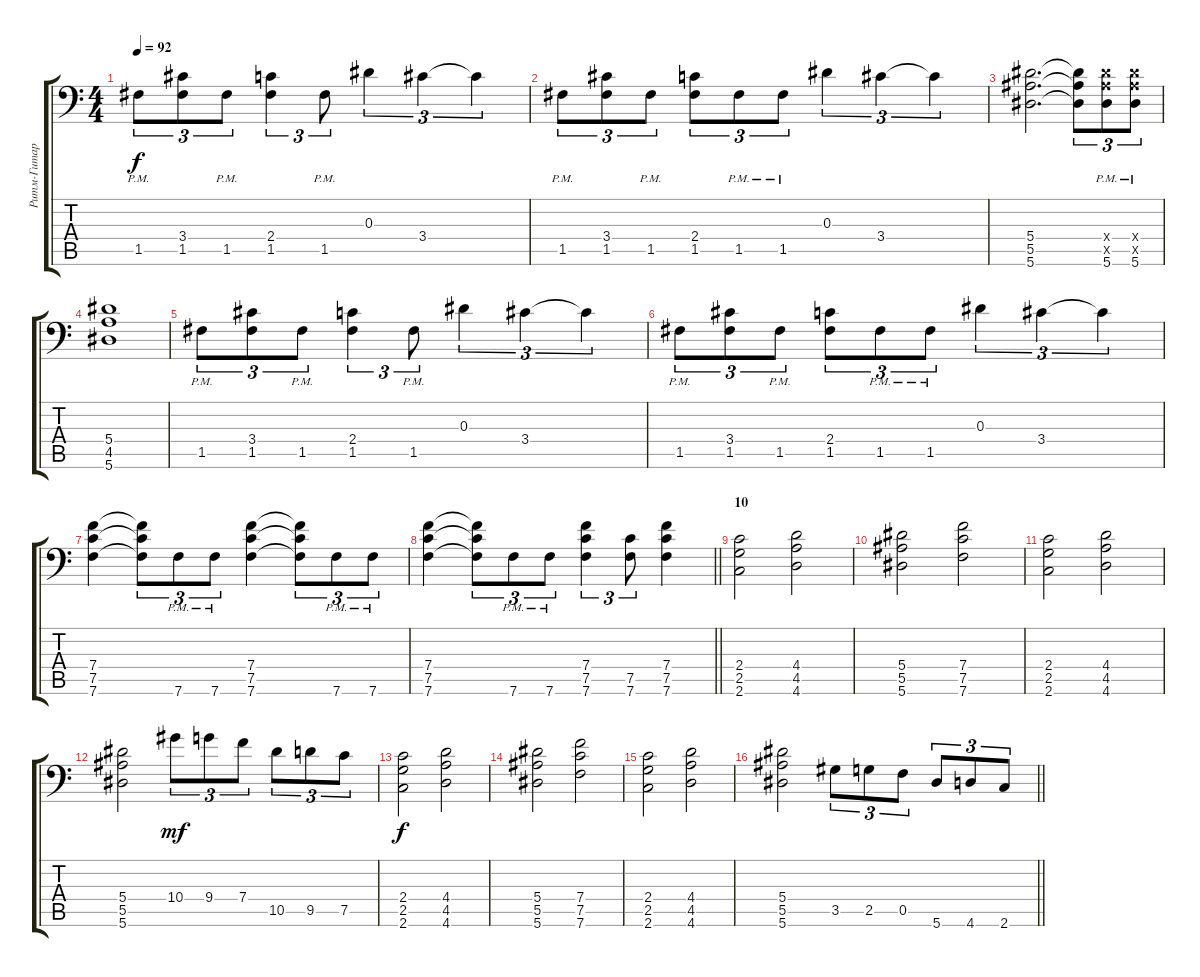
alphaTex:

\track ("Ритм-Гитара" "Ритм-Гитар") {instrument overdrivenguitar}
\staff {score tabs}
\tuning (C4 G3 Eb3 Bb2 F2 Bb1) {hide}
\ts (4 4)
\tempo 92
\clef f4
\ks c
1.5{pm}.8{tu (3 2) dy f} (3.4 1.5).8{tu (3 2)} 1.5{pm}.8{tu (3 2)} (2.4 1.5).4{tu (3 2)} 1.5{pm}.8{tu (3 2)} 0.3.4{tu (3 2)} 3.4.4{tu (3 2)} 3.4{t}.4{tu (3 2)} |
1.5{pm}.8{tu (3 2)} (3.4 1.5).8{tu (3 2)} 1.5{pm}.8{tu (3 2)} (2.4 1.5).8{tu (3 2)} 1.5{pm}.8{tu (3 2)} 1.5{pm}.8{tu (3 2)} 0.3.4{tu (3 2)} 3.4.4{tu (3 2)} 3.4{t}.4{tu (3 2)} |
(5.4 5.5 5.6).2{d} (5.4{t} 5.5{t} 5.6{t}).8{tu (3 2)} (5.4{x} 5.5{x} 5.6{pm}).8{tu (3 2)} (5.4{x} 5.5{x} 5.6{pm}).8{tu (3 2)} |
(5.4 4.5 5.6).1 |
1.5{pm}.8{tu (3 2)} (3.4 1.5).8{tu (3 2)} 1.5{pm}.8{tu (3 2)} (2.4 1.5).4{tu (3 2)} 1.5{pm}.8{tu (3 2)} 0.3.4{tu (3 2)} 3.4.4{tu (3 2)} 3.4{t}.4{tu (3 2)} |
1.5{pm}.8{tu (3 2)} (3.4 1.5).8{tu (3 2)} 1.5{pm}.8{tu (3 2)} (2.4 1.5).8{tu (3 2)} 1.5{pm}.8{tu (3 2)} 1.5{pm}.8{tu (3 2)} 0.3.4{tu (3 2)} 3.4.4{tu (3 2)} 3.4{t}.4{tu (3 2)} |
(7.4 7.5 7.6).4 (7.4{t} 7.5{t} 7.6{t}).8{tu (3 2)} 7.6{pm}.8{tu (3 2)} 7.6{pm}.8{tu (3 2)} (7.4 7.5 7.6).4 (7.4{t} 7.5{t} 7.6{t}).8{tu (3 2)} 7.6{pm}.8{tu (3 2)} 7.6{pm}.8{tu (3 2)} |
\barLineRight lightlight
(7.4 7.5 7.6).4 (7.4{t} 7.5{t} 7.6{t}).8{tu (3 2)} 7.6{pm}.8{tu (3 2)} 7.6{pm}.8{tu (3 2)} (7.4 7.5 7.6).4{tu (3 2)} (7.5 7.6).8{tu (3 2)} (7.4 7.5 7.6).4 |
\section ("" "10")
(2.4 2.5 2.6).2{balance 0} (4.4 4.5 4.6).2 |
(5.4 5.5 5.6).2 (7.4 7.5 7.6).2 |
(2.4 2.5 2.6).2 (4.4 4.5 4.6).2 |
(5.4 5.5 5.6).2 10.4.8{tu (3 2) dy mf} 9.4.8{tu (3 2)} 7.4.8{tu (3 2)} 10.5.8{tu (3 2)} 9.5.8{tu (3 2)} 7.5.8{tu (3 2)} |
(2.4 2.5 2.6).2{dy f} (4.4 4.5 4.6).2 |
(5.4 5.5 5.6).2 (7.4 7.5 7.6).2 |
(2.4 2.5 2.6).2 (4.4 4.5 4.6).2 |
\barLineRight lightlight
(5.4 5.5 5.6).2 3.5.8{tu (3 2)} 2.5.8{tu (3 2)} 0.5.8{tu (3 2)} 5.6.8{tu (3 2)} 4.6.8{tu (3 2)} 2.6.8{tu (3 2)}
